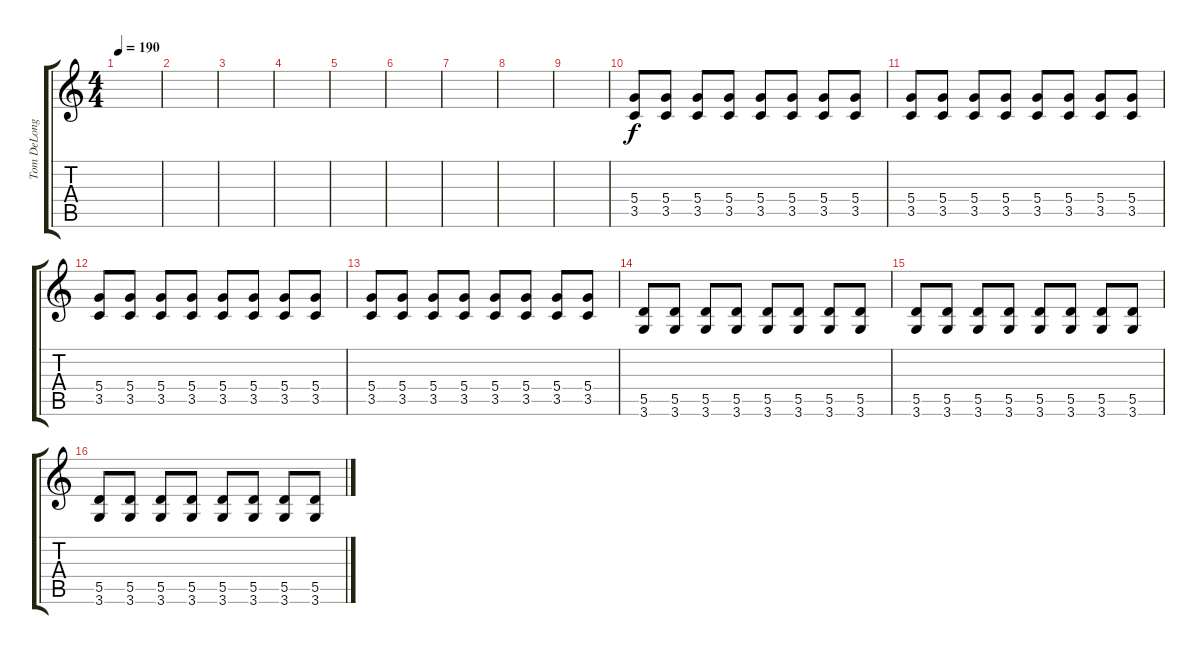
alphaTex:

\track ("Tom DeLonge - Guitar 3" "Tom DeLong") {instrument overdrivenguitar}
\staff {score tabs}
\tuning (E4 B3 G3 D3 A2 E2) {hide}
\ts (4 4)
\tempo 190
\clef g2
\ks c
|
|
|
|
|
|
|
|
|
(5.4 3.5).8 (5.4 3.5).8 (5.4 3.5).8 (5.4 3.5).8 (5.4 3.5).8 (5.4 3.5).8 (5.4 3.5).8 (5.4 3.5).8 |
(5.4 3.5).8 (5.4 3.5).8 (5.4 3.5).8 (5.4 3.5).8 (5.4 3.5).8 (5.4 3.5).8 (5.4 3.5).8 (5.4 3.5).8 |
(5.4 3.5).8 (5.4 3.5).8 (5.4 3.5).8 (5.4 3.5).8 (5.4 3.5).8 (5.4 3.5).8 (5.4 3.5).8 (5.4 3.5).8 |
(5.4 3.5).8 (5.4 3.5).8 (5.4 3.5).8 (5.4 3.5).8 (5.4 3.5).8 (5.4 3.5).8 (5.4 3.5).8 (5.4 3.5).8 |
(5.5 3.6).8 (5.5 3.6).8 (5.5 3.6).8 (5.5 3.6).8 (5.5 3.6).8 (5.5 3.6).8 (5.5 3.6).8 (5.5 3.6).8 |
(5.5 3.6).8 (5.5 3.6).8 (5.5 3.6).8 (5.5 3.6).8 (5.5 3.6).8 (5.5 3.6).8 (5.5 3.6).8 (5.5 3.6).8 |
(5.5 3.6).8 (5.5 3.6).8 (5.5 3.6).8 (5.5 3.6).8 (5.5 3.6).8 (5.5 3.6).8 (5.5 3.6).8 (5.5 3.6).8
